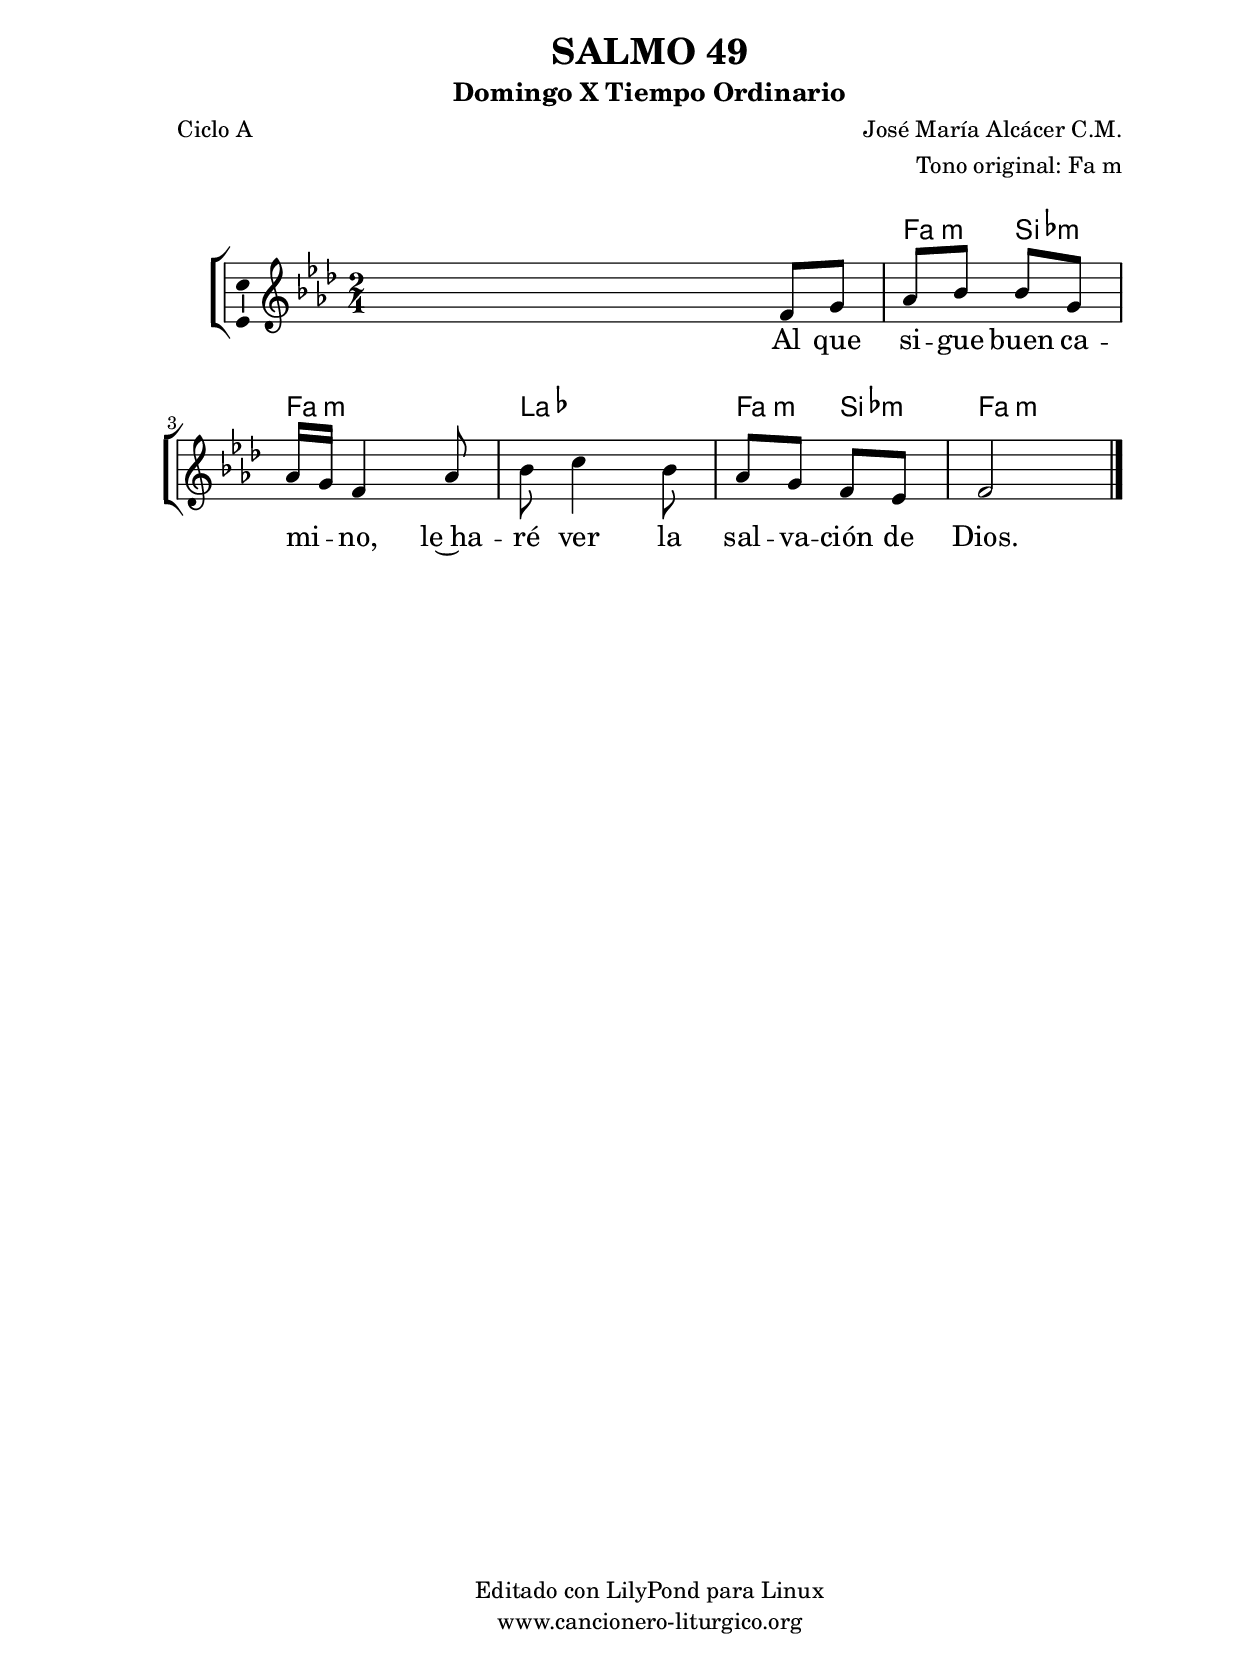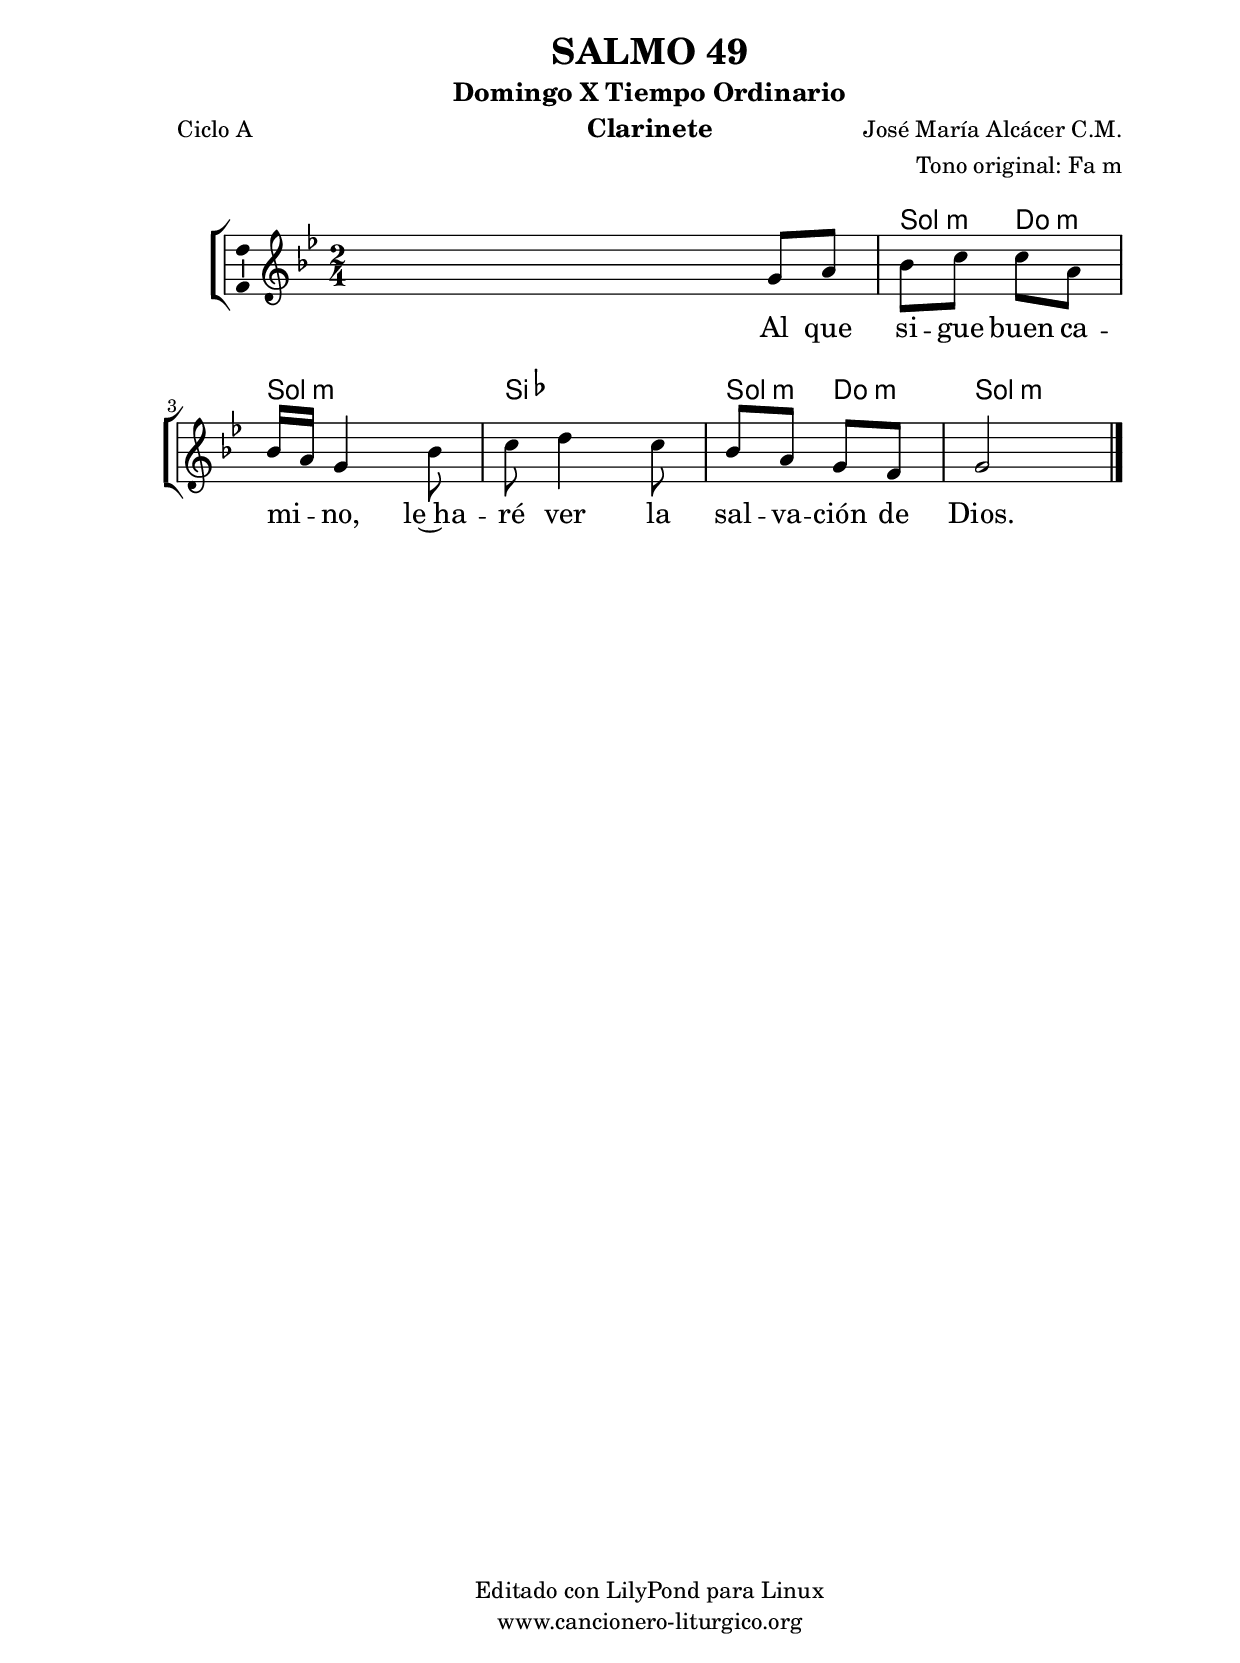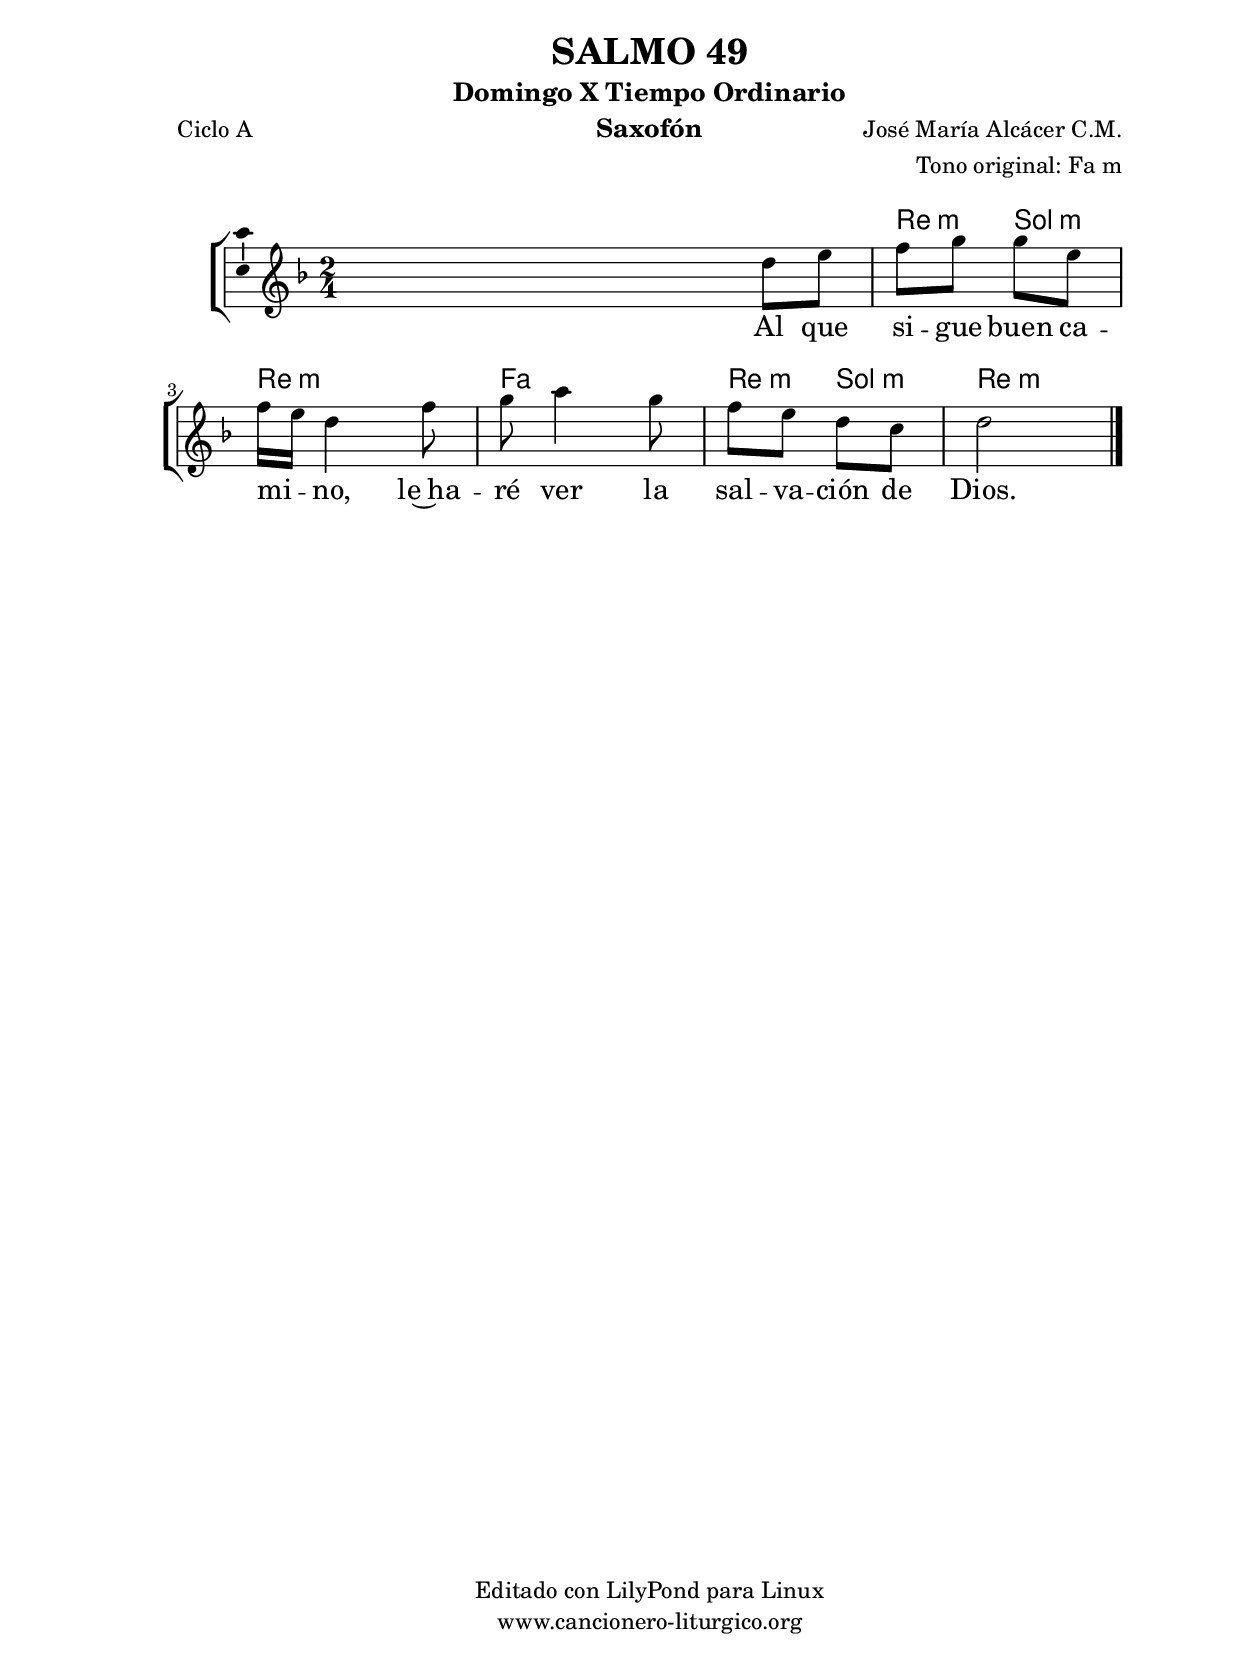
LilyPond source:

%
%para convertir .midi en .wav:
%timidity filename.midi -Ow -o finename.wav
%
%
%Para convertir de .wav a .mp3:
%lame -h -m j filename.wav
%
%
%para escuchar el midi:
%timidity nombrefichero.midi
%


%versión de lilypond para la que se ha escrito esta partitura:
\version "2.16.0"

	%Tamaño papel
	#(set-default-paper-size "a4")
	%Tamaño partitura
	#(set-global-staff-size 20)
	%No responde al pulsar sobre una nota
	#(ly:set-option 'point-and-click #f)

%parámetros del encabezamiento:
\header {
	title = "SALMO 49"
	subtitle = "Domingo X Tiempo Ordinario"
	composer = "José María Alcácer C.M."
	poet = "Ciclo A"
	meter = ""
	arranger = "Tono original: Fa m"
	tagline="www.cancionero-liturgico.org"
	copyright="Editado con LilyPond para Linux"
	tiempo = "Ordinario"
	usos = "Salmo"
	letra = "Al que sigue buen camino, le haré ver la salvación de Dios."
	}

%parámetros asociados al papel:
\paper  {
	oddHeaderMarkup = \markup {\fill-line { \on-the-fly #not-first-page \fromproperty #'header:title \on-the-fly #not-first-page \fromproperty #'header:composer }}
	evenHeaderMarkup = \markup {\fill-line { \fromproperty #'header:composer \fromproperty #'header:title }}
	#(set-paper-size "a4")
	print-page-number = ##f
	first-page-number = 1
	print-first-page-number = ##f
%	head-separation = 3.0 \cm
	top-margin = 2.0 \cm
	bottom-margin = 0.5\cm
%%%	bottom-margin = -1.0\cm
	left-margin = 3.0 \cm
	line-width = 16.0 \cm 
	indent = 8\mm
	interscoreline = 2.\mm
	between-system-space = 15\mm
%	para que las partituras no llenen la hoja:
	ragged-bottom = ##t
%	idem para la última hoja:
	ragged-last-bottom = ##f
%	para que las partituras llenen el ancho del papel:
	ragged-last = ##f
	after-title-space = 2.5 \cm
%page-count=1
%system-count=1

	%Flexible Vertical Spacing
%	markup-markup-spacing =
%	#'((basic-distance . 15) (minimum-distance . 15) (padding . 3))
	markup-system-spacing =
	#'((basic-distance . 15) (minimum-distance . 15) (padding . 3))
	system-system-spacing =
	#'((basic-distance . 15) (minimum-distance . 15) (padding . 3))
	score-system-spacing =
	#'((basic-distance . 15) (minimum-distance . 15) (padding . 5))
%	top-system-spacing = % header
%	#'((basic-distance . 8) (minimum-distance . 0) (padding . 3))
%	top-markup-spacing =
%	#'((basic-distance . 20) (minimum-distance . 20) (padding . 3))
	last-bottom-spacing = % footer
	#'((basic-distance . 5) (minimum-distance . 5) (padding . 3))
%	score-markup-spacing =
%	#'((basic-distance . 16) (minimum-distance . 13) (padding . 3))

	}


%parámetros que afectan a toda la partitura:
global =  {
	%clave de sol (G):
	\clef G
	%armadura:
%	\transpose f e
	\key f \minor
	\tempo 4=66
	\set Score.tempoHideNote = ##t
	}


acordes = {
	\italianChords
	\chordmode {
%	\transpose f e
{
s2
f4:m bes:m f2:m aes f4:m bes:m f2:m

	}
	}
}


melodia = 
{
%	\transpose f e
	\relative c'{
	\time 2/4

s4 f8 g
aes8 bes bes g
aes16 g f4 aes8
bes8 c4 bes8
aes8 g f ees
f2

	\bar "|."
	}
	}


texto = \lyricmode {
Al que si -- gue buen ca -- mi -- _ no,
le~ha -- ré ver la sal -- va -- ción de Dios.
	}


acordesStaff = \context ChordNames = acordesStaff <<
	\set chordChanges = ##t
	\acordes
	>>


vozStaff = \context Voice = vozStaff
\with {\consists "Ambitus_engraver"}
<<
%	\set Staff.instrumentName = ""
%	\set Staff.shortInstrumentName = ""
%	\set Staff.midiInstrument = #"clarinet"
%	\set Staff.midiInstrument = #"cello"
%	\set Staff.midiInstrument = #"flute"
	\set Staff.midiInstrument = #"electric guitar (jazz)"
%	\set Staff.midiInstrument = #"english horn"
%	\set Staff.midiInstrument = #"violin"
%	\set Staff.midiInstrument = #"glockenspiel"
	\set Staff.midiMinimumVolume = #0.7
	\set Staff.midiMaximumVolume = #0.9
	\global
	\melodia
	>>


textoStaff = \context Lyrics = textoStaff <<
	\lyricsto vozStaff \texto
	>>

\book {
	\score {
		\context ChoirStaff {
			\override StaffGroup.SystemStartBracket #'collapse-height = #1
			\override Score.SystemStartBar #'collapse-height = #1
			<<
			\acordesStaff
			\vozStaff
			\textoStaff
			>>
			}
		\layout {
	    		\context {
				\Lyrics
				\override LyricText #'font-size = #2
				}
	   		 \context {
				\Score
				%fontSize = #3
				\override StaffSymbol #'staff-space = #(magstep +3)
				%\override Beam #'thickness = #0.55
				%\override SpacingSpanner #'spacing-increment = #1.0
				%\override Slur #'height-limit = #1.5
				}
			}
		}
	\score {
		\unfoldRepeats
		\context ChoirStaff {
			<<
			\acordesStaff
			\vozStaff
			>>
			}
		\midi {
	  		\context {
	  			\Score
				tempoWholesPerMinute = #(ly:make-moment 70 4)
				}
			}
		}
	}

%Partitura para clarinete
#(define output-suffix "C")
\book {
	\header{
		instrument = "Clarinete"
		}
	\score {
		\context ChoirStaff {
			\override StaffGroup.SystemStartBracket #'collapse-height = #1
			\override Score.SystemStartBar #'collapse-height = #1
\transpose c d
			<<
			\acordesStaff
			\vozStaff
			\textoStaff
			>>
			}
		\layout {
	    		\context {
				\Lyrics
				\override LyricText #'font-size = #2
				}
	   		 \context {
				\Score
				\override StaffSymbol #'staff-space = #(magstep +3)
				}
			}
		}
	}

%Partitura para saxofón
#(define output-suffix "S")
\book {
	\header{
		instrument = "Saxofón"
		}
	\score {
		\context ChoirStaff {
			\override StaffGroup.SystemStartBracket #'collapse-height = #1
			\override Score.SystemStartBar #'collapse-height = #1
\transpose c a
			<<
			\acordesStaff
			\vozStaff
			\textoStaff
			>>
			}
		\layout {
	    		\context {
				\Lyrics
				\override LyricText #'font-size = #2
				}
	   		 \context {
				\Score
				\override StaffSymbol #'staff-space = #(magstep +3)
				}
			}
		}
	}

